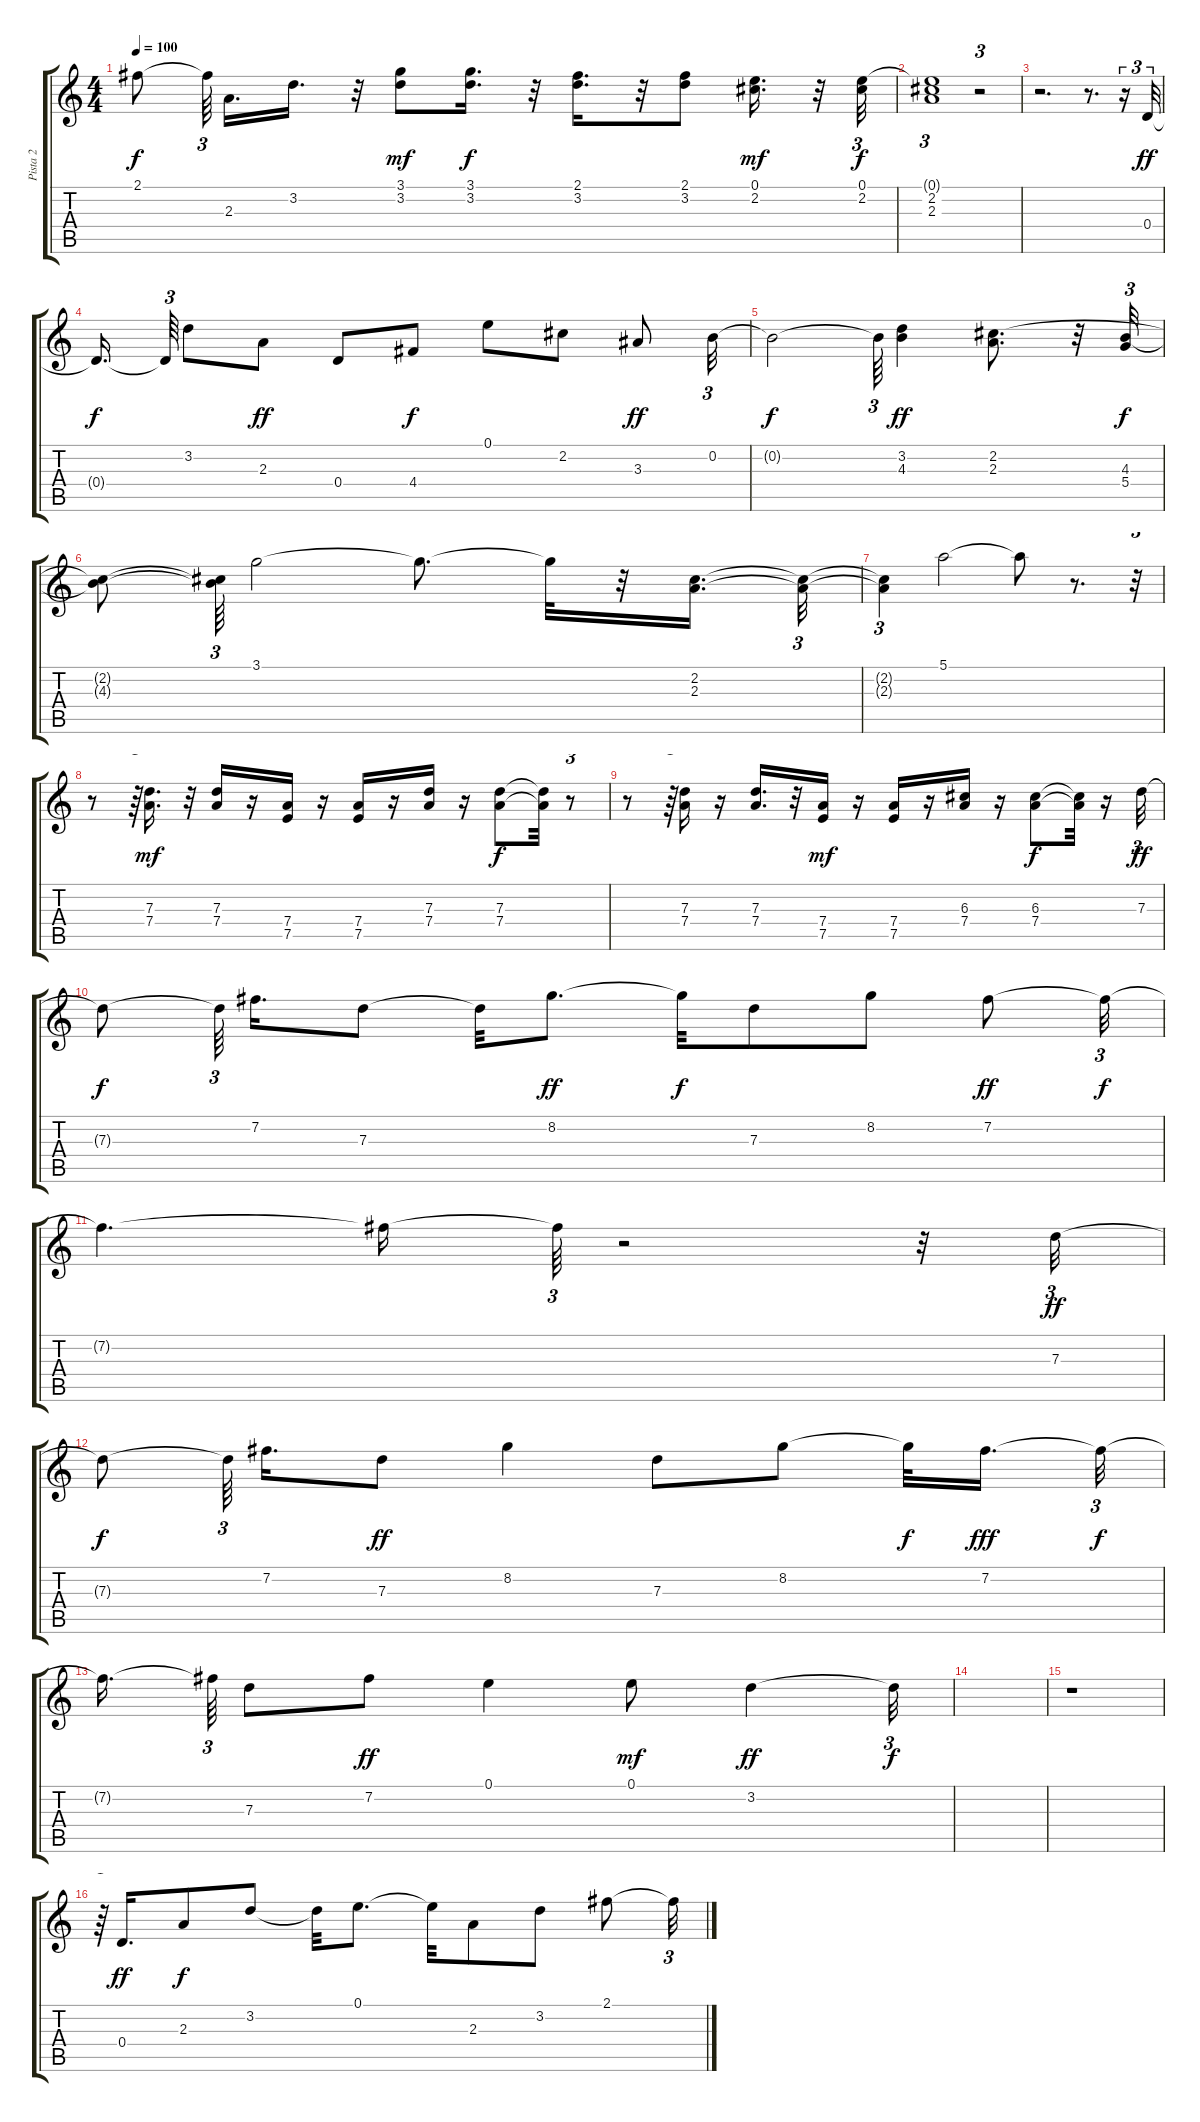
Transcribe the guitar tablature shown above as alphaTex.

\track ("Pista 2" "Pista 2") {instrument acousticguitarsteel}
\staff {score tabs}
\tuning (E4 B3 G3 D3 A2 E2) {hide}
\ts (4 4)
\tempo 100
\clef g2
\ks c
2.1{t}.8{dy f} 2.1{t}.64{tu (3 2) beam splitsecondary} 2.3.16{d} 3.2.16{d} r.32 (3.1 3.2).8{dy mf} (3.1 3.2).16{d dy f} r.32 (2.1 3.2).16{d} r.32 (2.1 3.2).8 (0.1 2.2).16{d dy mf} r.32 (0.1 2.2).32{tu (3 2) dy f} |
(0.1{t} 2.2 2.3).1{tu (3 2)} r.2{tu (3 2)} |
r.2{d} r.8{d} r.16{tu (3 2)} 0.4.32{tu (3 2) dy ff} |
0.4{t}.16{d dy f beam splitsecondary} 0.4{t}.64{tu (3 2)} 3.2.8 2.3.8{dy ff} 0.4.8 4.4.8{dy f} 0.1.8 2.2.8 3.3.8{dy ff} 0.2.32{tu (3 2)} |
0.2{t}.2{dy f} 0.2{t}.64{tu (3 2)} (3.2 4.3).4{dy ff} (2.2 2.3).8{d} r.32 (4.3 5.4).32{tu (3 2) dy f} |
(2.2{t} 4.3{t}).8 (2.2{t} 4.3{t}).64{tu (3 2)} 3.1.2 3.1{t}.8{d} 3.1{t}.32 r.32 (2.2 2.3).16{d} (2.2{t} 2.3{t}).32{tu (3 2)} |
(2.2{t} 2.3{t}).4{tu (3 2)} 5.1.2 5.1{t}.8 r.8{d} r.32{tu (3 2)} |
r.8 r.64{tu (3 2)} (7.3 7.4).16{d dy mf} r.32 (7.3 7.4).16 r.16 (7.4 7.5).16 r.16 (7.4 7.5).16 r.16 (7.3 7.4).16 r.16 (7.3 7.4).8{dy f} (7.3{t} 7.4{t}).32 r.8{tu (3 2)} |
r.8 r.64{tu (3 2)} (7.3 7.4).16 r.16 (7.3 7.4).16{d} r.32 (7.4 7.5).16{dy mf} r.16 (7.4 7.5).16 r.16 (6.3 7.4).16 r.16 (6.3 7.4).8{dy f} (6.3{t} 7.4{t}).32 r.16 7.3.32{tu (3 2) dy ff} |
7.3{t}.8{dy f} 7.3{t}.64{tu (3 2) beam splitsecondary} 7.2.16{d} 7.3.8 7.3{t}.32 8.2.8{d dy ff} 8.2{t}.32{dy f} 7.3.8 8.2.8 7.2.8{dy ff} 7.2{t}.32{tu (3 2) dy f} |
7.2{t}.4{d} 7.2{t}.16 7.2{t}.64{tu (3 2)} r.2 r.32 7.3.32{tu (3 2) dy ff} |
7.3{t}.8{dy f} 7.3{t}.64{tu (3 2) beam splitsecondary} 7.2.16{d} 7.3.8{dy ff} 8.2.4 7.3.8 8.2.8 8.2{t}.32{dy f} 7.2.16{d dy fff beam splitsecondary} 7.2{t}.32{tu (3 2) dy f} |
7.2{t}.16{d beam splitsecondary} 7.2{t}.64{tu (3 2)} 7.3.8 7.2.8{dy ff} 0.1.4 0.1.8{dy mf} 3.2.4{dy ff} 3.2{t}.32{tu (3 2) dy f} |
|
r.1 |
r.64{tu (3 2)} 0.4.16{d dy ff} 2.3.8{dy f} 3.2.8 3.2{t}.32 0.1.8{d} 0.1{t}.32 2.3.8 3.2.8 2.1.8 2.1{t}.32{tu (3 2)}
